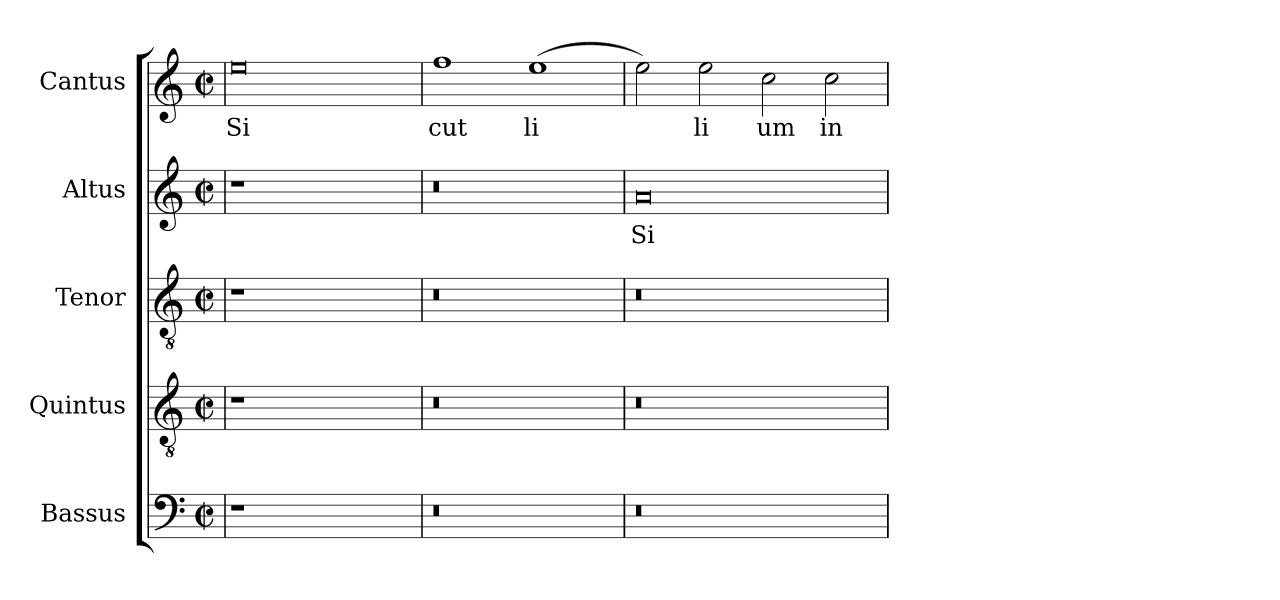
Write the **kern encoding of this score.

**kern	**kern	**kern	**kern	**text	**kern	**text
*part5	*part4	*part3	*part2	*part2	*part1	*part1
*staff5	*staff4	*staff3	*staff2	*staff2	*staff1	*staff1
*I"Bassus	*I"Quintus	*I"Tenor	*I"Altus	*	*I"Cantus	*
!!LO:PB:g=z
*stria5	*stria5	*stria5	*stria5	*	*stria5	*
*clefF4	*clefGv2	*clefGv2	*clefG2	*	*clefG2	*
*M2/2	*M2/2	*M2/2	*M2/2	*	*M2/2	*
*met(c|)	*met(c|)	*met(c|)	*met(c|)	*	*met(c|)	*
=1	=1	=1	=1	=1!	=1!	=1!
!	!	!	!	!	!	!LO:LY:b:cj
1r	1r	1r	1r	.	0ee	Si
1ryy	1ryy	1ryy	1ryy	.	.	.
=2	=2	=2	=2	=2	=2	=2
!	!	!	!	!	!	!LO:LY:b:cj
0r	0r	0r	0r	.	1ff	cut
!	!	!	!	!	!	!LO:LY:b:cj
.	.	.	.	.	(>1ee	li
=3	=3	=3	=3	=3	=3	=3
!	!	!	!	!LO:LY:b:cj	!	!
0r	0r	0r	0a	Si-	2ee\)	.
!	!	!	!	!	!	!LO:LY:b:cj
.	.	.	.	.	2ee\	li
!	!	!	!	!	!	!LO:LY:b:cj
.	.	.	.	.	2cc\	um
!	!	!	!	!	!	!LO:LY:b:cj
.	.	.	.	.	2cc\	in
=	=	=	=	=	=	=
*-	*-	*-	*-	*-	*-	*-
